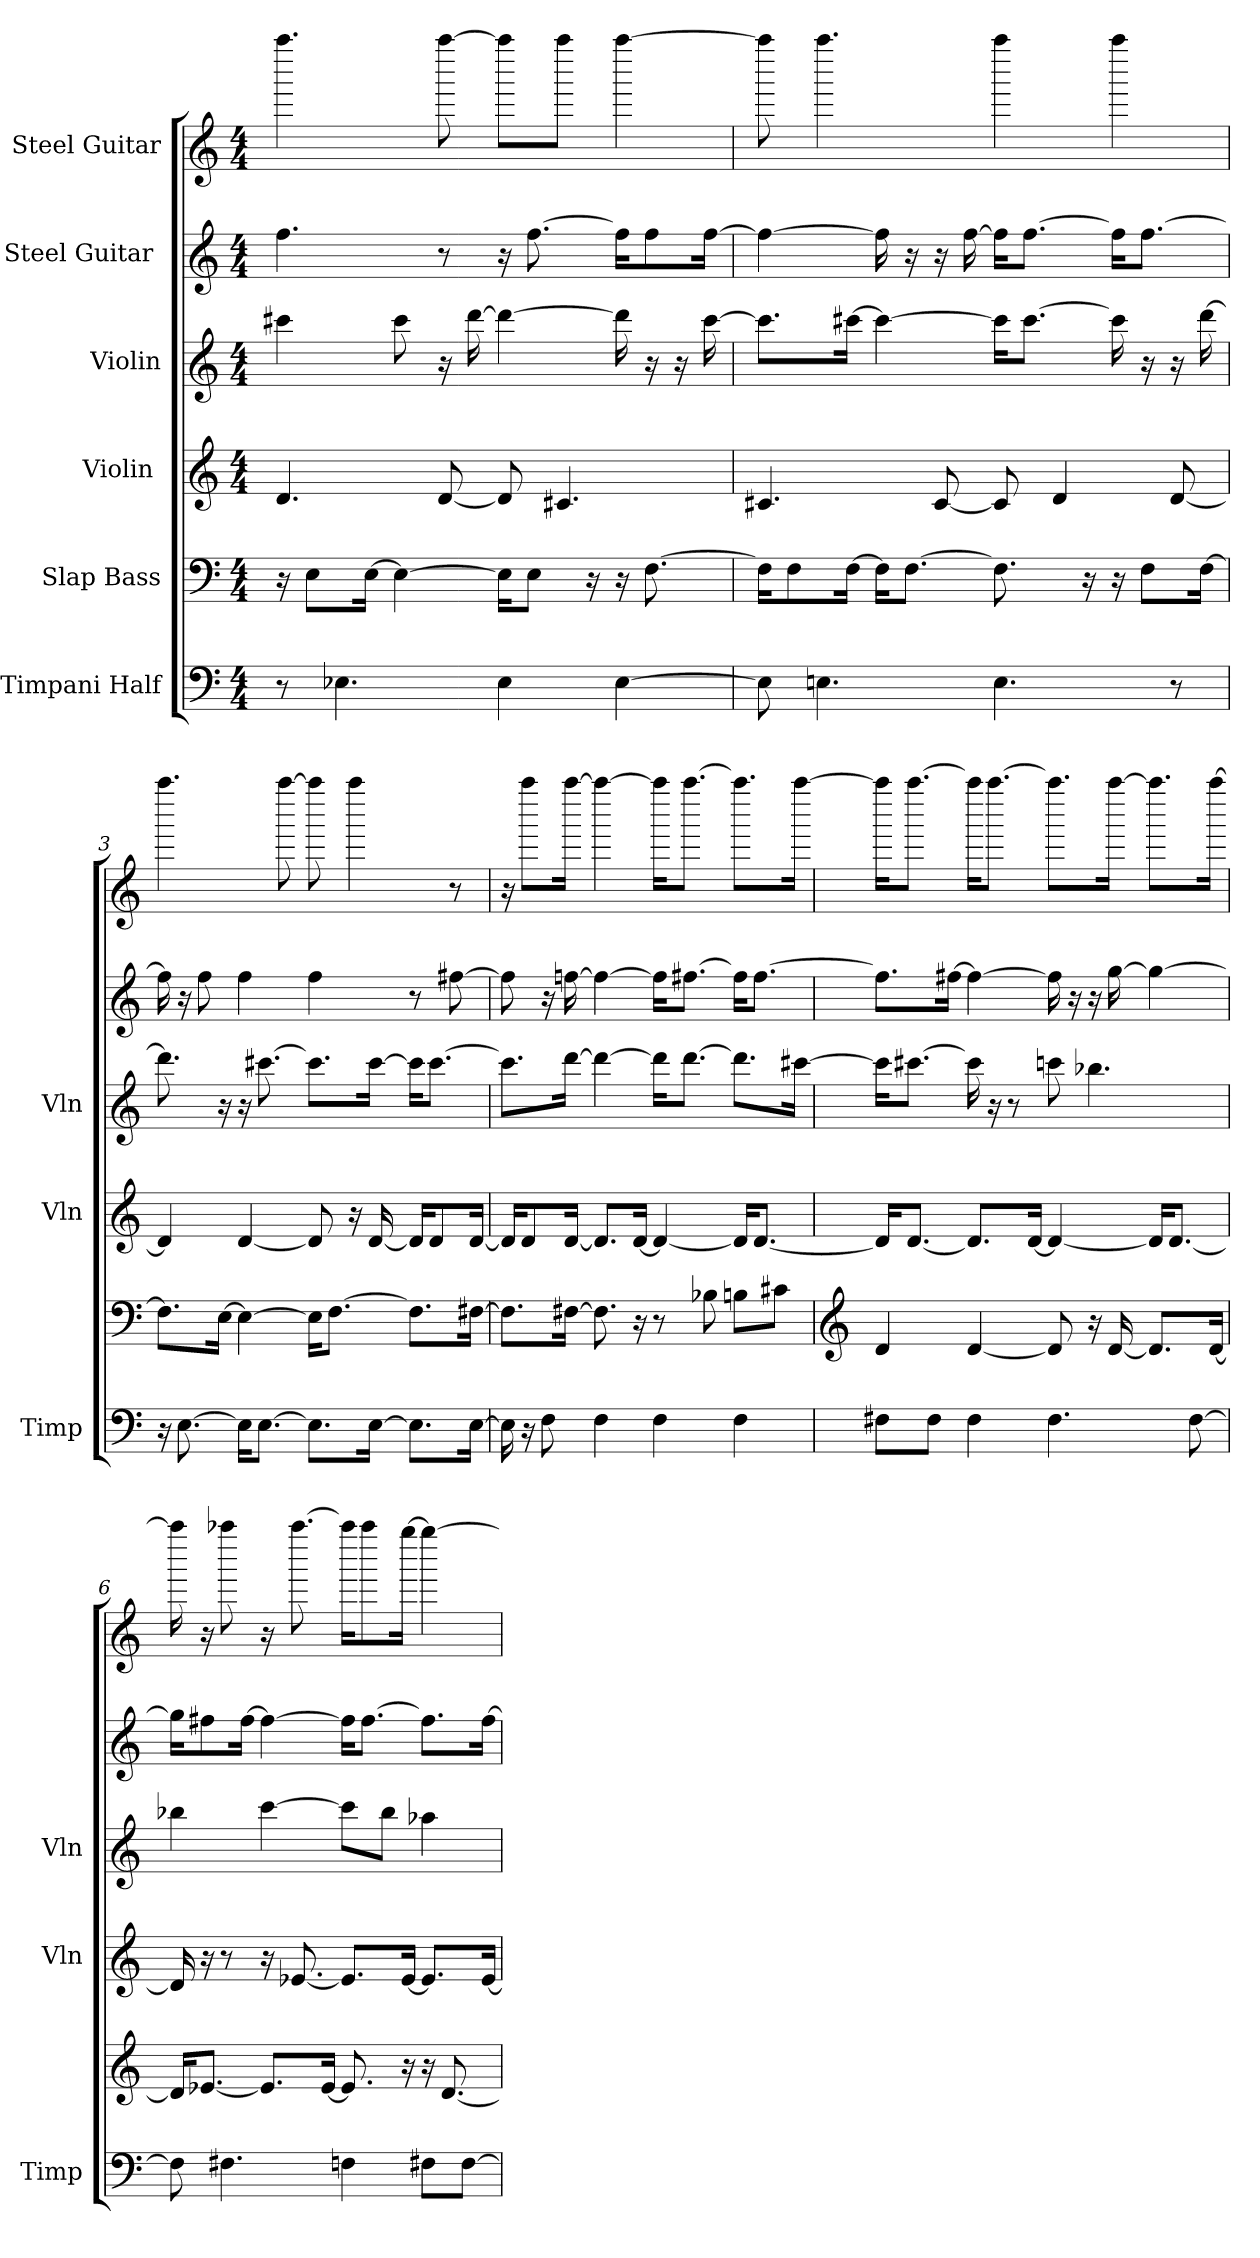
**kern	**kern	**kern	**kern	**kern	**kern
*part6	*part5	*part4	*part3	*part2	*part1
*staff6	*staff5	*staff4	*staff3	*staff2	*staff1
*I"Timpani Half	*I"Slap Bass	*I"Violin [2]	*I"Violin	*I"Steel Guitar [2]	*I"Steel Guitar
*I'Timp	*	*I'Vln	*I'Vln	*	*
*clefF4	*clefF4	*clefG2	*clefG2	*clefG2	*clefG2
*M4/4	*M4/4	*M4/4	*M4/4	*M4/4	*M4/4
*MM50	*MM50	*MM50	*MM50	*MM50	*MM50
=1	=1	=1	=1	=1	=1
8r	16r	4.d	4ccc#	4.ff	4.aaaa
.	8EL	.	.	.	.
4.E-	.	.	.	.	.
.	[16EJk	.	.	.	.
.	4E_	.	8ccc#	.	.
.	.	[8d	16r	8r	[8aaaa
.	.	.	[16ddd	.	.
4E-	16EKL]	8d]	4ddd_	16r	8aaaaL]
.	8EJ	.	.	[8.ff	.
.	.	4.c#	.	.	8aaaaJ
.	16r	.	.	.	.
[4E-	16r	.	16ddd]	16ffKL]	[4aaaa
.	[8.F	.	16r	8ff	.
.	.	.	16r	.	.
.	.	.	[16ccc#	[16ffJk	.
=2	=2	=2	=2	=2	=2
8E-]	16FKL]	4.c#	8.ccc#L]	4ff_	8aaaa]
.	8F	.	.	.	.
4.E	.	.	.	.	4.aaaa
.	[16FJk	.	[16ccc#Jk	.	.
.	16FKL]	.	4ccc#_	16ff]	.
.	[8.FJ	.	.	16r	.
.	.	[8c#	.	16r	.
.	.	.	.	[16ff	.
4.E	8.F]	8c#]	16ccc#KL]	16ffKL]	4aaaa
.	.	.	[8.ccc#J	[8.ffJ	.
.	.	4d	.	.	.
.	16r	.	.	.	.
.	16r	.	16ccc#]	16ffKL]	4aaaa
.	8FL	.	16r	[8.ffJ	.
8r	.	[8d	16r	.	.
.	[16FJk	.	[16ddd	.	.
=3	=3	=3	=3	=3	=3
16r	8.FL]	4d]	8.ddd]	16ff]	4.aaaa
[8.E	.	.	.	16r	.
.	.	.	.	8ff	.
.	[16EJk	.	16r	.	.
16EKL]	4E_	[4d	16r	4ff	.
[8.EJ	.	.	[8.ccc#	.	.
.	.	.	.	.	[8aaaa
8.EL]	16EKL]	8d]	8.ccc#L]	4ff	8aaaa]
.	[8.FJ	.	.	.	.
.	.	16r	.	.	4aaaa
[16EJk	.	[16d	[16ccc#Jk	.	.
8.EL]	8.FL]	16dKL]	16ccc#KL]	8r	.
.	.	8d	[8.ccc#J	.	.
.	.	.	.	[8ff#	8r
[16EJk	[16F#Jk	[16dJk	.	.	.
=4	=4	=4	=4	=4	=4
16E]	8.F#L]	16dKL]	8.ccc#L]	8ff#]	16r
16r	.	8d	.	.	8aaaaL
8F	.	.	.	16r	.
.	[16F#Jk	[16dJk	[16dddJk	[16ff	[16aaaaJk
4F	8.F#]	8.dL]	4ddd_	4ff_	4aaaa_
.	16r	[16dJk	.	.	.
4F	8r	4d_	16dddKL]	16ffKL]	16aaaaKL]
.	.	.	[8.dddJ	[8.ff#J	[8.aaaaJ
.	8B-	.	.	.	.
4F	8BL	16dKL]	8.dddL]	16ff#KL]	8.aaaaL]
.	.	[8.dJ	.	[8.ff#J	.
.	8c#J	.	.	.	.
.	.	.	[16ccc#Jk	.	[16aaaaJk
=5	=5	=5	=5	=5	=5
*	*clefG2	*	*	*	*
8F#L	4d	16dKL]	16ccc#KL]	8.ff#L]	16aaaaKL]
.	.	[8.dJ	[8.ccc#J	.	[8.aaaaJ
8F#J	.	.	.	.	.
.	.	.	.	[16ff#Jk	.
4F#	[4d	8.dL]	16ccc#]	4ff#_	16aaaaKL]
.	.	.	16r	.	[8.aaaaJ
.	.	.	8r	.	.
.	.	[16dJk	.	.	.
4.F#	8d]	4d_	8ccc	16ff#]	8.aaaaL]
.	.	.	.	16r	.
.	16r	.	4.bb-	16r	.
.	[16d	.	.	[16gg	[16aaaaJk
.	8.dL]	16dKL]	.	4gg_	8.aaaaL]
.	.	[8.dJ	.	.	.
[8F#	.	.	.	.	.
.	[16dJk	.	.	.	[16aaaaJk
=6	=6	=6	=6	=6	=6
8F#]	16dKL]	16d]	4bb-	16ggKL]	16aaaa]
.	[8.e-J	16r	.	8ff#	16r
4.F#	.	8r	.	.	8aaaa-
.	.	.	.	[16ff#Jk	.
.	8.e-L]	16r	[4ccc	4ff#_	16r
.	.	[8.e-	.	.	[8.aaaa-
.	[16e-Jk	.	.	.	.
4F	8.e-]	8.e-L]	8cccL]	16ff#KL]	16aaaa-KL]
.	.	.	.	[8.ff#J	8aaaa-
.	.	.	8bb-J	.	.
.	16r	[16e-Jk	.	.	[16ggggJk
8F#L	16r	8.e-L]	4aa-	8.ff#L]	4gggg_
.	[8.d	.	.	.	.
[8F#J	.	.	.	.	.
.	.	[16e-Jk	.	[16ff#Jk	.
=	=	=	=	=	=
*-	*-	*-	*-	*-	*-
